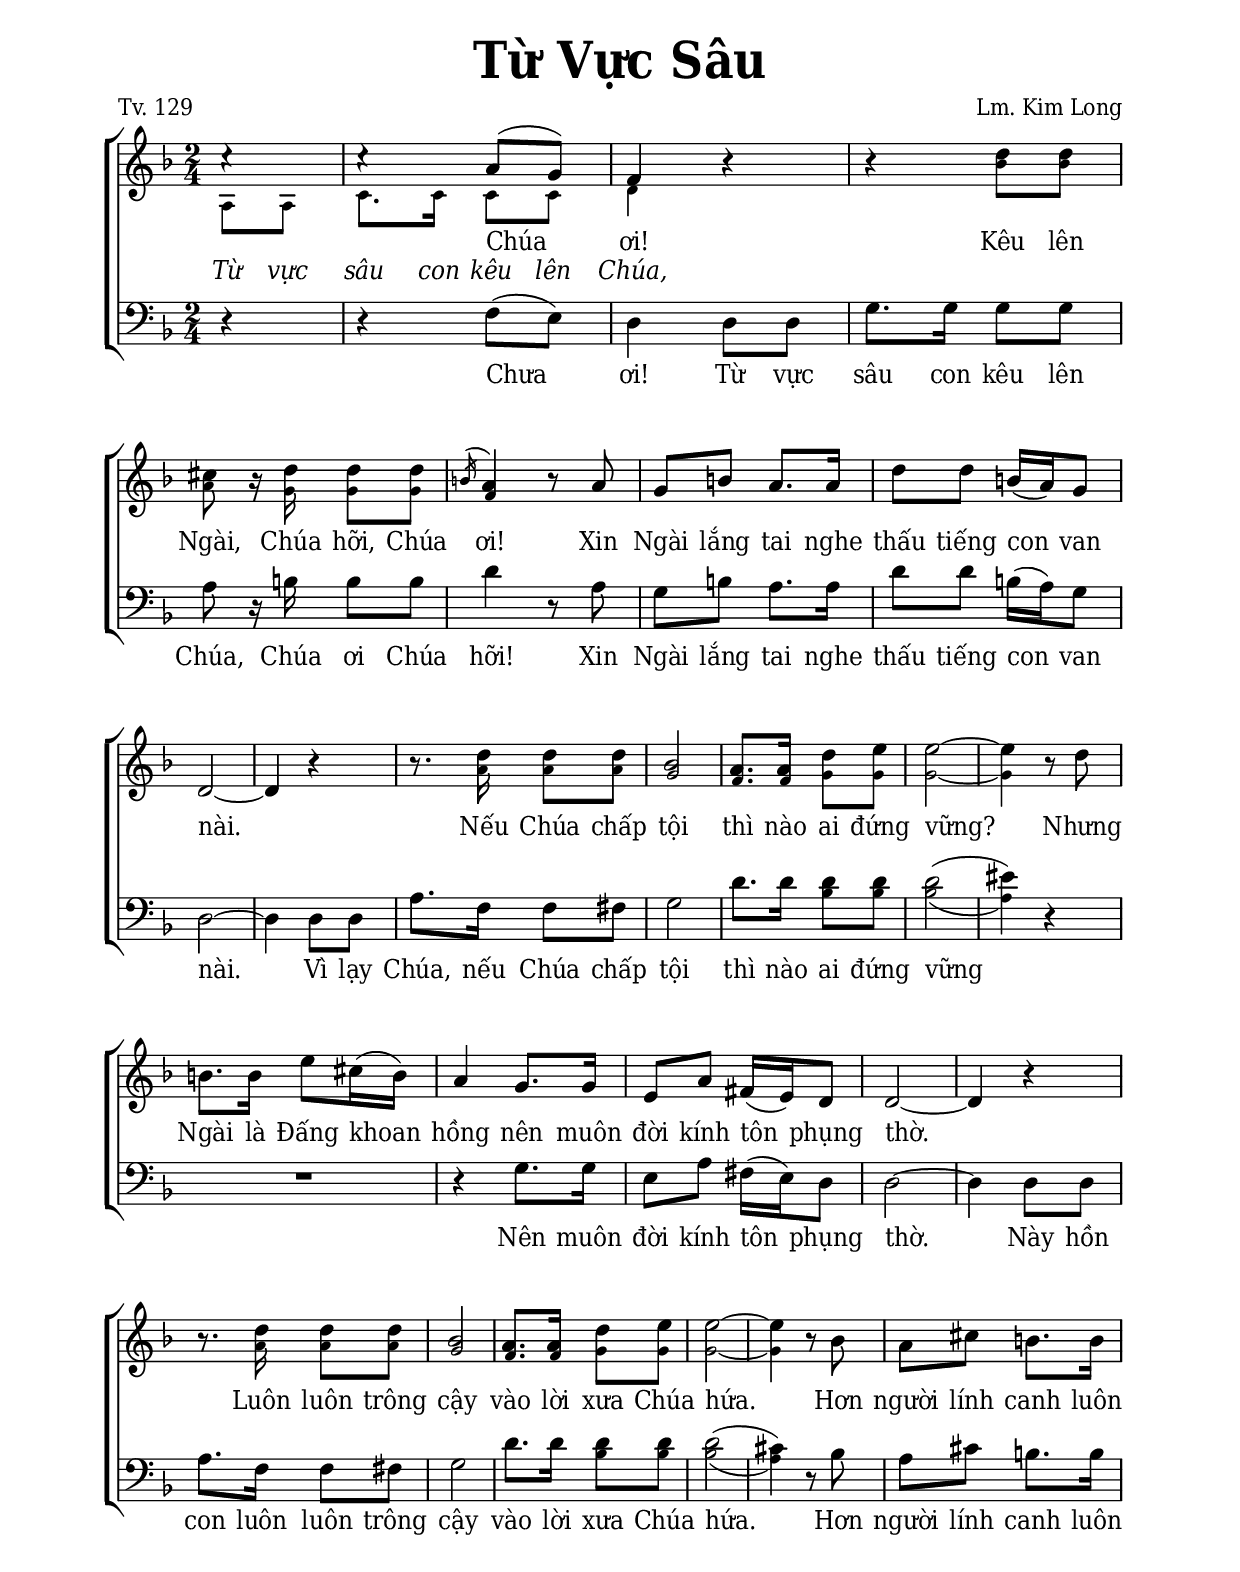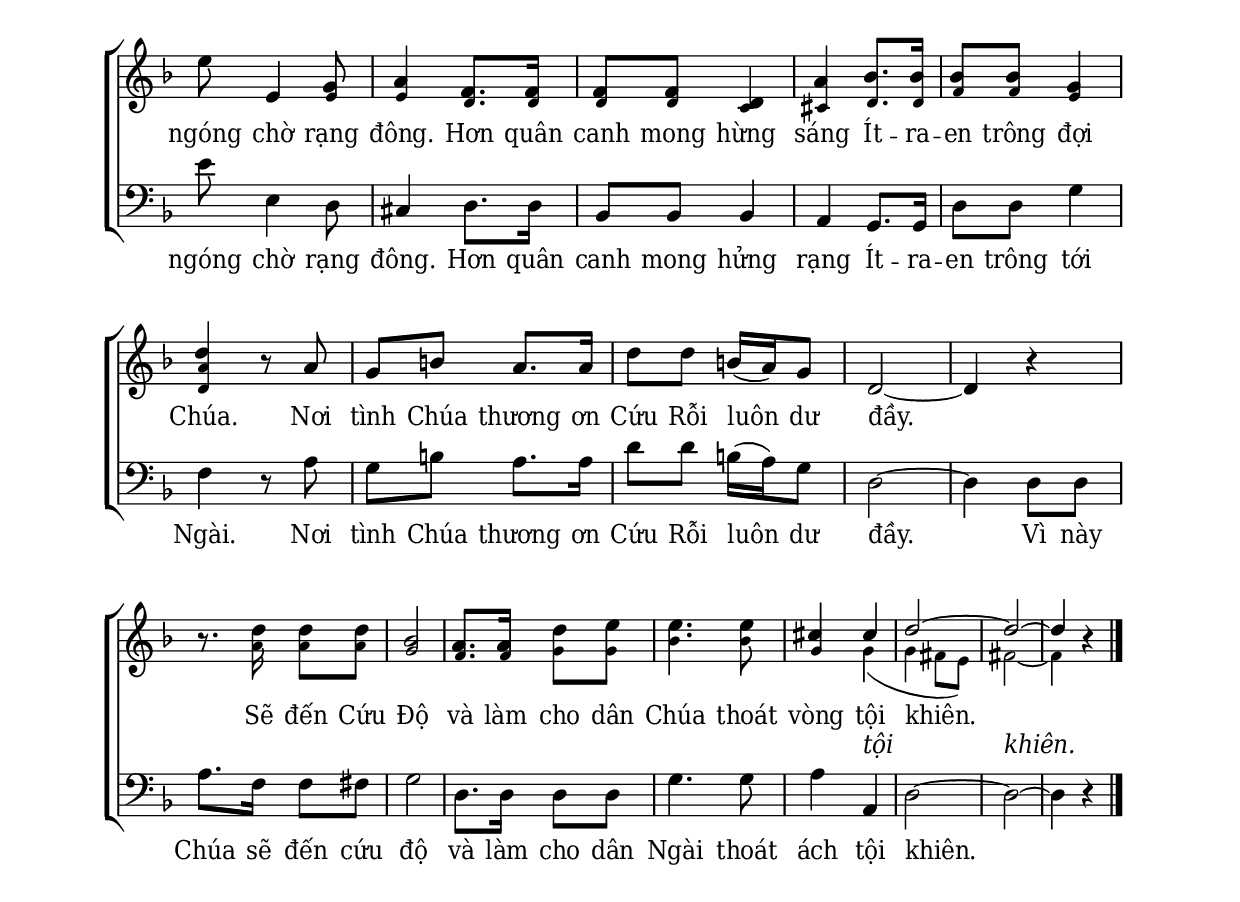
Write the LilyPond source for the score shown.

% Cài đặt chung\
\version "2.22.1"
\include "english.ly"

\header {
  title = \markup { \fontsize #3 "Từ Vực Sâu" }
  poet = "Tv. 129"
  composer = "Lm. Kim Long"
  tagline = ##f
}

% Đổi kích thước nốt cho bè phụ
notBePhu =
#(define-music-function (font-size music) (number? ly:music?)
   (for-some-music
     (lambda (m)
       (if (music-is-of-type? m 'rhythmic-event)
           (begin
             (set! (ly:music-property m 'tweaks)
                   (cons `(font-size . ,font-size)
                         (ly:music-property m 'tweaks)))
             #t)
           #f))
     music)
   music)

% Nhạc phiên khúc
nhacPhienKhucSop = \relative c'' {
  \partial 4
  <<
    {
      \voiceOne
      c4\rest |
      c\rest a8 (g) |
      f4
    }
    \new Voice = "bePhuHoaMot" \notBePhu -2 {
	    \voiceTwo
      a,8 a |
      c8. c16 c8 c |
      d4
    }
  >>
  \oneVoice
  r4 |
  r
  <<
    {
      d'8 d |
      cs r16 d d8 d |
      \slashedGrace { b!16 ^( } a4)
    }
    {
      \notBePhu -2 {
        bf8 bf |
        a r16 g g8 g |
        f4
      }
    }
  >>
  r8 a |
  g b! a8. a16 |
  d8 d b!16 (a) g8 |
  d2 ~ |
  d4 r |
  r8.
  <<
    {
      d'16 d8 d |
      bf2 |
      a8. a16 d8 e |
      e2 ~ |
      e4
    }
    {
      \notBePhu -2 {
        a,16 a8 a |
        g2 |
        f8. f16 g8 g |
        g2 ~ |
        g4
      }
    }
  >>
  r8 d' |
  b!8. b16 e8 cs16 (b) |
  a4 g8. g16 |
  e8 a fs16 (e) d8 |
  d2 ~ |
  d4 r |
  r8.
  <<
    {
      d'16 d8 d |
      bf2 |
      a8. a16 d8 e |
      e2 ~ |
      e4
    }
    {
      \notBePhu -2 {
        a,16 a8 a |
        g2 |
        f8. f16 g8 g |
        g2 ~ |
        g4
      }
    }
  >>
  r8 bf |
  a cs b!8. b16 |
  e8 e,4
  <<
    {
      g8 |
      a4 f8. f16 |
      f8 f d4 |
      a'4 bf8. bf16 |
      bf8 bf g4 |
      d'
    }
    {
      \notBePhu -2 {
        e,8 |
        e4 d8. d16 |
        d8 d c4 |
        cs d8. d16 |
        f8 f e4 |
        <a d,>
      }
    }
  >>
  r8 a |
  g b! a8. a16 |
  d8 d b!16 (a) g8 |
  d2 ~ |
  d4 r |
  r8.
  <<
    {
      d'16 d8 d |
      bf2 |
      a8. a16 d8 e |
      e4. e8 |
      cs4
    }
    {
      \notBePhu -2 {
        a16 a8 a |
        g2 |
        f8. f16 g8 g |
        bf4. bf8 |
        g4
      }
    }
  >>
  <<
    {
      \voiceOne
      cs |
      d2 ~ |
      d ~ |
      d4
    }
    \new Voice = "bePhuHoaHai" \notBePhu -2 {
	    \voiceTwo
      g, _( |
      g fs8 e) |
      fs2 ~ |
      fs4
    }
  >>
  \oneVoice
  r4 \bar "|."
}

nhacPhienKhucBas = \relative c {
  r4 |
  r f8 (e) |
  d4 d8 d |
  g8. g16 g8 g |
  a r16 b! b8 b |
  d4 r8 a |
  g b! a8. a16 |
  d8 d b!16 (a) g8 |
  d2 ~ |
  d4 d8 d |
  a'8. f16 f8 fs |
  g2 |
  d'8. d16
  <<
    {
      d8 d |
      d2 ^( |
      es4)
    }
    {
      \notBePhu -2 {
        bf8 bf |
        bf2 _( |
        a4)
      }
    }
  >>
  r4 |
  R2
  r4 g8. g16 |
  e8 a fs16 (e) d8 |
  d2 ~ |
  d4 d8 d |
  a'8. f16 f8 fs |
  g2 |
  d'8. d16
  <<
    {
      d8 d |
      d2 ^( |
      cs4)
    }
    {
      \notBePhu -2 {
        bf8 bf |
        bf2 _( |
        a4)
      }
    }
  >>
  r8 bf8 |
  a cs b!8. b16 |
  e8 e,4 d8 |
  cs4 d8. d16 |
  bf8 bf bf4 |
  a4 g8. g16 |
  d'8 d g4 |
  f r8 a |
  g b! a8. a16 |
  d8 d b!16 (a) g8 |
  d2 ~ |
  d4 d8 d |
  a'8. f16 f8 fs |
  g2 |
  d8. d16 d8 d |
  g4. g8 |
  a4 a, |
  d2 ~ |
  d ~ |
  d4 r
}

% Lời
loiPhienKhucSop = \lyrics {
  Chúa ơi! Kêu lên Ngài, Chúa hỡi, Chúa ơi!
  Xin Ngài lắng tai nghe thấu tiếng con van nài.
  Nếu Chúa chấp tội thì nào ai đứng vững?
  Nhưng Ngài là Đấng khoan hồng
  nên muôn đời kính tôn phụng thờ.
  Luôn luôn trông cậy vào lời xưa Chúa hứa.
  Hơn người lính canh luôn ngóng chờ rạng đông.
  Hơn quân canh mong hừng sáng Ít -- ra -- en trông đợi Chúa.
  Nơi tình Chúa thương ơn Cứu Rỗi luôn dư đầy.
  Sẽ đến Cứu Độ và làm cho dân Chúa thoát vòng tội khiên.
}

loiPhuHoaMot = \lyrics {
  \override Lyrics.LyricText.font-shape = #'italic
  Từ vực sâu con kêu lên Chúa,
}

loiPhuHoaHai = \lyrics {
  \override Lyrics.LyricText.font-shape = #'italic
  tội khiên.
}

loiPhienKhucBas = \lyrics {
  Chưa ơi! Từ vực sâu con kêu lên Chúa, Chúa ơi Chúa hỡi!
  Xin Ngài lắng tai nghe thấu tiếng con van nài.
  Vì lạy Chúa, nếu Chúa chấp tội thì nào ai đứng vững
  Nên muôn đời kính tôn phụng thờ.
  Này hồn con luôn luôn trông cậy vào lời xưa Chúa hứa.
  Hơn người lính canh luôn ngóng chờ rạng đông.
  Hơn quân canh mong hửng rạng Ít -- ra -- en trông tới Ngài.
  Nơi tình Chúa thương ơn Cứu Rỗi luôn dư đầy.
  Vì này Chúa sẽ đến cứu độ và làm cho dân Ngài
  thoát ách tội khiên.
}

% Dàn trang
\paper {
  #(set-paper-size "a4")
  top-margin = 20\mm
  bottom-margin = 20\mm
  left-margin = 20\mm
  right-margin = 20\mm
  indent = #0
  #(define fonts
	 (make-pango-font-tree "Deja Vu Serif Condensed"
	 		       "Deja Vu Serif Condensed"
			       "Deja Vu Serif Condensed"
			       (/ 20 20)))
  print-page-number = ##f
  %page-count = 1
  %systems-per-page = 4
}

TongNhip = {
  \key f \major \time 2/4
  \set Timing.beamExceptions = #'()
  \set Timing.baseMoment = #(ly:make-moment 1/4)
}

\score {
  \new ChoirStaff <<
    \new Staff \with {
        \consists "Merge_rests_engraver"
        printPartCombineTexts = ##f
      }
      <<
        \new Voice = beSop { \TongNhip \nhacPhienKhucSop }
        \new Lyrics \lyricsto beSop \loiPhienKhucSop
        \new Lyrics \lyricsto bePhuHoaMot \loiPhuHoaMot
        \new Lyrics \lyricsto bePhuHoaHai \loiPhuHoaHai
    >>
    \new Staff \with {
      \consists "Merge_rests_engraver"
    }<<
      \new Voice = "beBas" {
        \clef bass \TongNhip \nhacPhienKhucBas
      }
      \new Lyrics \lyricsto beBas \loiPhienKhucBas
    >>
  >>
  \layout {
    \override Lyrics.LyricSpace.minimum-distance = #1
    \override Score.BarNumber.break-visibility = ##(#f #f #f)
    \context {
      \Staff \RemoveEmptyStaves
      \override VerticalAxisGroup.remove-first = ##t
    }
  } 
}
